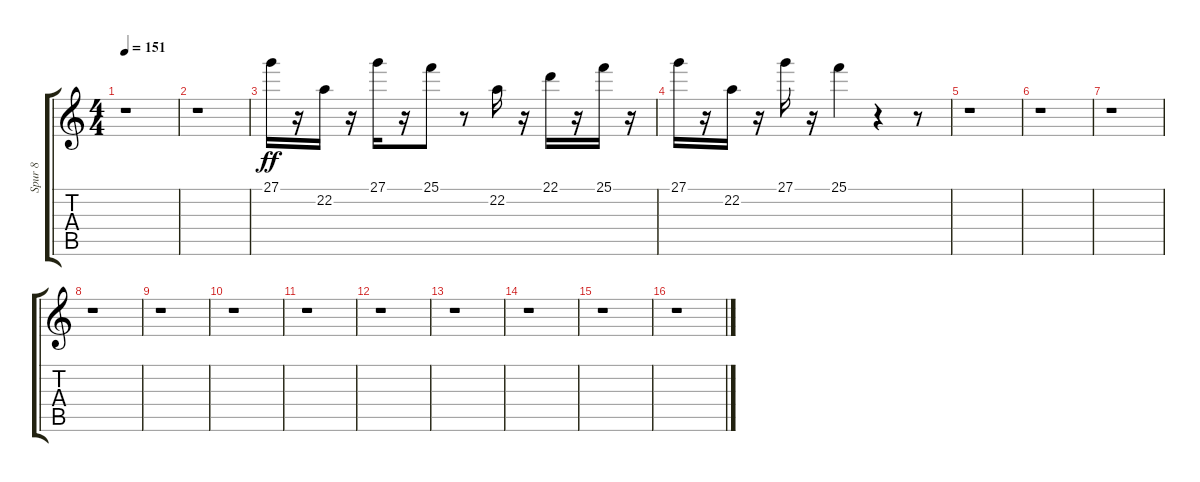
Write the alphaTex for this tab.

\track ("Spur 8" "Spur 8") {instrument acousticgrandpiano}
\staff {score tabs}
\tuning (E4 B3 G3 D3 A2 E2) {hide}
\ts (4 4)
\tempo 151
\clef g2
\ks c
r.1{dy f} |
r.1 |
27.1.16{dy ff} r.16 22.2.16 r.16 27.1.16 r.16 25.1.8 r.8 22.2.16 r.16 22.1.16 r.16 25.1.16 r.16 |
27.1.16 r.16 22.2.16 r.16 27.1.16 r.16 25.1.4 r.4 r.8 |
r.1 |
r.1 |
r.1 |
r.1 |
r.1 |
r.1 |
r.1 |
r.1 |
r.1 |
r.1 |
r.1 |
r.1
